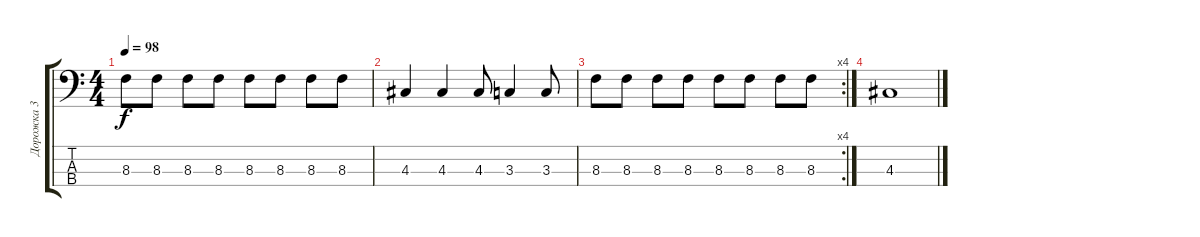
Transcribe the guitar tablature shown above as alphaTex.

\track ("Дорожка 3" "Дорожка 3") {instrument electricbassfinger}
\staff {score tabs}
\tuning (G2 D2 A1 E1) {hide}
\ts (4 4)
\tempo 98
\clef f4
\ks c
8.3.8{dy f} 8.3.8 8.3.8 8.3.8 8.3.8 8.3.8 8.3.8 8.3.8 |
4.3.4 4.3.4 4.3.8 3.3.4 3.3.8 |
\rc 4
8.3.8 8.3.8 8.3.8 8.3.8 8.3.8 8.3.8 8.3.8 8.3.8 |
4.3.1
